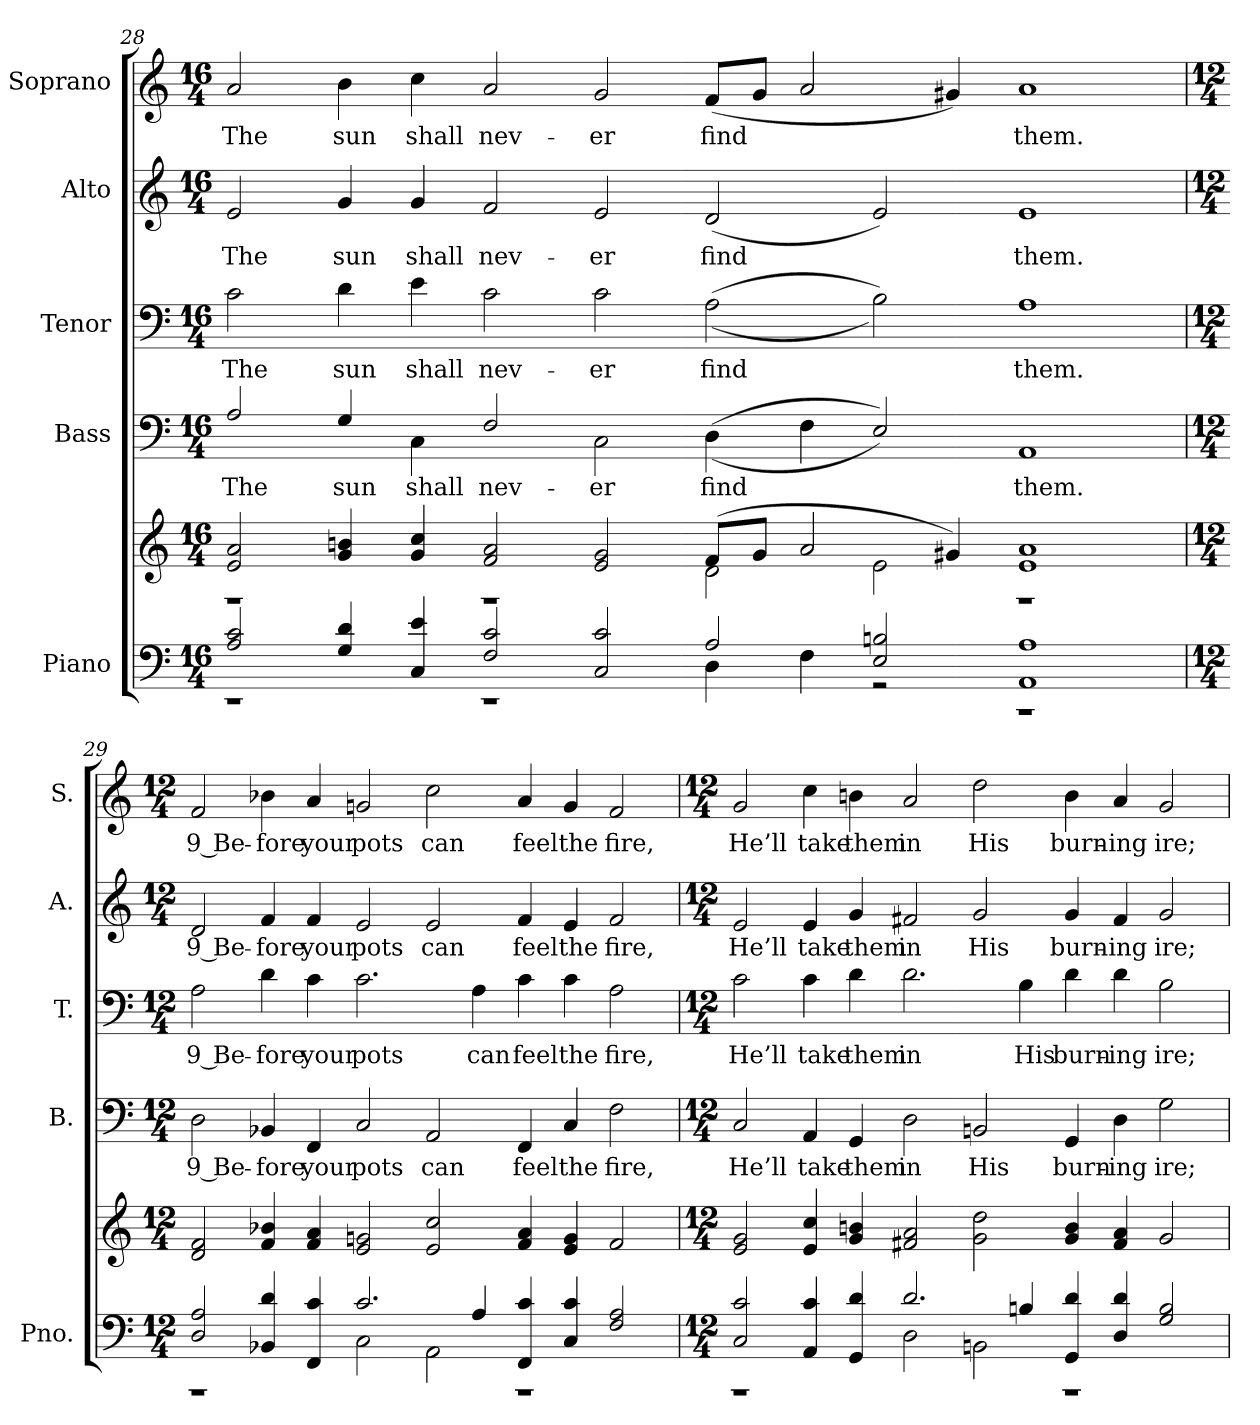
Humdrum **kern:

**kern	**kern	**kern	**text	**kern	**text	**kern	**text	**kern	**text
*part5	*part5	*part4	*part4	*part3	*part3	*part2	*part2	*part1	*part1
*staff6	*staff5	*staff4	*staff4	*staff3	*staff3	*staff2	*staff2	*staff1	*staff1
*I"Piano	*	*I"Bass	*	*I"Tenor	*	*I"Alto	*	*I"Soprano	*
*I'Pno.	*	*I'B.	*	*I'T.	*	*I'A.	*	*I'S.	*
*clefF4	*clefG2	*clefF4	*	*clefF4	*	*clefG2	*	*clefG2	*
*k[]	*k[]	*k[]	*	*k[]	*	*k[]	*	*k[]	*
*C:	*C:	*C:	*	*C:	*	*C:	*	*C:	*
*M16/4	*M16/4	*M16/4	*	*M16/4	*	*M16/4	*	*M16/4	*
=28	=28	=28	=28	=28	=28	=28	=28	=28	=28
*^	*^	*	*	*	*	*	*	*	*
!	!	!	!	!	!LO:LY:b:color=#000000	!	!	!	!	!	!
!	!	!	!	!	!	!	!LO:LY:b:color=#000000	!	!	!	!
!	!	!	!	!	!	!	!	!	!LO:LY:b:color=#000000	!	!
!	!	!	!	!	!	!	!	!	!	!	!LO:LY:b:color=#000000
2Ai/ 2ci	1r	2ei/ 2ai	1r	2Ai/	The	2ci\	The	2ei/	The	2ai/	The
!	!	!	!	!	!LO:LY:b:color=#000000	!	!	!	!	!	!
!	!	!	!	!	!	!	!LO:LY:b:color=#000000	!	!	!	!
!	!	!	!	!	!	!	!	!	!LO:LY:b:color=#000000	!	!
!	!	!	!	!	!	!	!	!	!	!	!LO:LY:b:color=#000000
4Gi/ 4di	.	4gi/ 4bni	.	4Gi/	sun	4di\	sun	4gi/	sun	4bi\	sun
!	!	!	!	!	!LO:LY:b:color=#000000	!	!	!	!	!	!
!	!	!	!	!	!	!	!LO:LY:b:color=#000000	!	!	!	!
!	!	!	!	!	!	!	!	!	!LO:LY:b:color=#000000	!	!
!	!	!	!	!	!	!	!	!	!	!	!LO:LY:b:color=#000000
4Ci/ 4ei	.	4gi/ 4cci	.	4Ci\	shall	4ei\	shall	4gi/	shall	4cci\	shall
!	!	!	!	!	!LO:LY:b:color=#000000	!	!	!	!	!	!
!	!	!	!	!	!	!	!LO:LY:b:color=#000000	!	!	!	!
!	!	!	!	!	!	!	!	!	!LO:LY:b:color=#000000	!	!
!	!	!	!	!	!	!	!	!	!	!	!LO:LY:b:color=#000000
2Fi/ 2ci	1r	2fi/ 2ai	1r	2Fi/	nev-	2ci\	nev-	2fi/	nev-	2ai/	nev-
!	!	!	!	!	!LO:LY:b:color=#000000	!	!	!	!	!	!
!	!	!	!	!	!	!	!LO:LY:b:color=#000000	!	!	!	!
!	!	!	!	!	!	!	!	!	!LO:LY:b:color=#000000	!	!
!	!	!	!	!	!	!	!	!	!	!	!LO:LY:b:color=#000000
2Ci/ 2ci	.	2ei/ 2gi	.	2Ci\	-er	2ci\	-er	2ei/	-er	2gi/	-er
!	!	!	!	!	!LO:LY:b:color=#000000	!	!	!	!	!	!
!	!	!	!	!	!	!	!LO:LY:b:color=#000000	!	!	!	!
!	!	!	!	!	!	!	!	!	!LO:LY:b:color=#000000	!	!
!	!	!	!	!	!	!	!	!	!	!	!LO:LY:b:color=#000000
2Ai/	4Di\	(8fi/L	2di\	((4Di\	find	((2Ai\	find	(2di/	find	(8fi/L	find
.	.	8gi/J	.	.	.	.	.	.	.	8gi/J	.
.	4Fi\	2ai/	.	4Fi\	.	.	.	.	.	2ai/	.
2Ei/ 2Bni	2r	.	2ei\	2Ei/))	.	2Bi\))	.	2ei/)	.	.	.
.	.	4g#Xi/)	.	.	.	.	.	.	.	4g#Xi/)	.
!	!	!	!	!	!LO:LY:b:color=#000000	!	!	!	!	!	!
!	!	!	!	!	!	!	!LO:LY:b:color=#000000	!	!	!	!
!	!	!	!	!	!	!	!	!	!LO:LY:b:color=#000000	!	!
!	!	!	!	!	!	!	!	!	!	!	!LO:LY:b:color=#000000
1AAi 1Ai	1r	1ei 1ai	1r	1AAi	them.	1Ai	them.	1ei	them.	1ai	them.
*	*	*v	*v	*	*	*	*	*	*	*	*
!!LO:PB:g=z
=29	=29	=29	=29	=29	=29	=29	=29	=29	=29	=29
*M12/4	*	*M12/4	*M12/4	*	*M12/4	*	*M12/4	*	*M12/4	*
*	*	*^	*	*	*	*	*	*	*	*
!	!	!	!	!	!LO:LY:b:color=#000000	!	!	!	!	!	!
*	*	*v	*v	*	*	*	*	*	*	*	*
*	*	*^	*	*	*	*	*	*	*	*
!	!	!	!	!	!	!	!LO:LY:b:color=#000000	!	!	!	!
*	*	*v	*v	*	*	*	*	*	*	*	*
*	*	*^	*	*	*	*	*	*	*	*
!	!	!	!	!	!	!	!	!	!LO:LY:b:color=#000000	!	!
*	*	*v	*v	*	*	*	*	*	*	*	*
*	*	*^	*	*	*	*	*	*	*	*
!	!	!	!	!	!	!	!	!	!	!	!LO:LY:b:color=#000000
*	*	*v	*v	*	*	*	*	*	*	*	*
2Di/ 2Ai	1r	2di/ 2fi	2Di\	9 Be-	2Ai\	9 Be-	2di/	9 Be-	2fi/	9 Be-
!	!	!	!	!LO:LY:b:color=#000000	!	!	!	!	!	!
!	!	!	!	!	!	!LO:LY:b:color=#000000	!	!	!	!
!	!	!	!	!	!	!	!	!LO:LY:b:color=#000000	!	!
!	!	!	!	!	!	!	!	!	!	!LO:LY:b:color=#000000
4BB-Xi/ 4di	.	4fi/ 4b-Xi	4BB-Xi/	-fore	4di\	-fore	4fi/	-fore	4b-Xi\	-fore
!	!	!	!	!LO:LY:b:color=#000000	!	!	!	!	!	!
!	!	!	!	!	!	!LO:LY:b:color=#000000	!	!	!	!
!	!	!	!	!	!	!	!	!LO:LY:b:color=#000000	!	!
!	!	!	!	!	!	!	!	!	!	!LO:LY:b:color=#000000
4FFi/ 4ci	.	4fi/ 4ai	4FFi/	your	4ci\	your	4fi/	your	4ai/	your
!	!	!	!	!LO:LY:b:color=#000000	!	!	!	!	!	!
!	!	!	!	!	!	!LO:LY:b:color=#000000	!	!	!	!
!	!	!	!	!	!	!	!	!LO:LY:b:color=#000000	!	!
!	!	!	!	!	!	!	!	!	!	!LO:LY:b:color=#000000
2.ci/	2Ci\	2ei/ 2gni	2Ci/	pots	2.ci\	pots	2ei/	pots	2gni/	pots
!	!	!	!	!LO:LY:b:color=#000000	!	!	!	!	!	!
!	!	!	!	!	!	!	!	!LO:LY:b:color=#000000	!	!
!	!	!	!	!	!	!	!	!	!	!LO:LY:b:color=#000000
.	2AAi\	2ei/ 2cci	2AAi/	can	.	.	2ei/	can	2cci\	can
!	!	!	!	!	!	!LO:LY:b:color=#000000	!	!	!	!
4Ai/	.	.	.	.	4Ai\	can	.	.	.	.
!	!	!	!	!LO:LY:b:color=#000000	!	!	!	!	!	!
!	!	!	!	!	!	!LO:LY:b:color=#000000	!	!	!	!
!	!	!	!	!	!	!	!	!LO:LY:b:color=#000000	!	!
!	!	!	!	!	!	!	!	!	!	!LO:LY:b:color=#000000
4FFi/ 4ci	1r	4fi/ 4ai	4FFi/	feel	4ci\	feel	4fi/	feel	4ai/	feel
!	!	!	!	!LO:LY:b:color=#000000	!	!	!	!	!	!
!	!	!	!	!	!	!LO:LY:b:color=#000000	!	!	!	!
!	!	!	!	!	!	!	!	!LO:LY:b:color=#000000	!	!
!	!	!	!	!	!	!	!	!	!	!LO:LY:b:color=#000000
4Ci/ 4ci	.	4ei/ 4gi	4Ci/	the	4ci\	the	4ei/	the	4gi/	the
!	!	!	!	!LO:LY:b:color=#000000	!	!	!	!	!	!
!	!	!	!	!	!	!LO:LY:b:color=#000000	!	!	!	!
!	!	!	!	!	!	!	!	!LO:LY:b:color=#000000	!	!
!	!	!	!	!	!	!	!	!	!	!LO:LY:b:color=#000000
2Fi/ 2Ai	.	2fi/	2Fi\	fire,	2Ai\	fire,	2fi/	fire,	2fi/	fire,
=30	=30	=30	=30	=30	=30	=30	=30	=30	=30	=30
*M12/4	*	*M12/4	*M12/4	*	*M12/4	*	*M12/4	*	*M12/4	*
!	!	!	!	!LO:LY:b:color=#000000	!	!	!	!	!	!
!	!	!	!	!	!	!LO:LY:b:color=#000000	!	!	!	!
!	!	!	!	!	!	!	!	!LO:LY:b:color=#000000	!	!
!	!	!	!	!	!	!	!	!	!	!LO:LY:b:color=#000000
2Ci/ 2ci	1r	2ei/ 2gi	2Ci/	He’ll	2ci\	He’ll	2ei/	He’ll	2gi/	He’ll
!	!	!	!	!LO:LY:b:color=#000000	!	!	!	!	!	!
!	!	!	!	!	!	!LO:LY:b:color=#000000	!	!	!	!
!	!	!	!	!	!	!	!	!LO:LY:b:color=#000000	!	!
!	!	!	!	!	!	!	!	!	!	!LO:LY:b:color=#000000
4AAi/ 4ci	.	4ei/ 4cci	4AAi/	take	4ci\	take	4ei/	take	4cci\	take
!	!	!	!	!LO:LY:b:color=#000000	!	!	!	!	!	!
!	!	!	!	!	!	!LO:LY:b:color=#000000	!	!	!	!
!	!	!	!	!	!	!	!	!LO:LY:b:color=#000000	!	!
!	!	!	!	!	!	!	!	!	!	!LO:LY:b:color=#000000
4GGi/ 4di	.	4gi/ 4bni	4GGi/	them	4di\	them	4gi/	them	4bni\	them
!	!	!	!	!LO:LY:b:color=#000000	!	!	!	!	!	!
!	!	!	!	!	!	!LO:LY:b:color=#000000	!	!	!	!
!	!	!	!	!	!	!	!	!LO:LY:b:color=#000000	!	!
!	!	!	!	!	!	!	!	!	!	!LO:LY:b:color=#000000
2.di/	2Di\	2f#Xi/ 2ai	2Di\	in	2.di\	in	2f#Xi/	in	2ai/	in
!	!	!	!	!LO:LY:b:color=#000000	!	!	!	!	!	!
!	!	!	!	!	!	!	!	!LO:LY:b:color=#000000	!	!
!	!	!	!	!	!	!	!	!	!	!LO:LY:b:color=#000000
.	2BBni\	2gi\ 2ddi	2BBni/	His	.	.	2gi/	His	2ddi\	His
!	!	!	!	!	!	!LO:LY:b:color=#000000	!	!	!	!
4Bni/	.	.	.	.	4Bi\	His	.	.	.	.
!	!	!	!	!LO:LY:b:color=#000000	!	!	!	!	!	!
!	!	!	!	!	!	!LO:LY:b:color=#000000	!	!	!	!
!	!	!	!	!	!	!	!	!LO:LY:b:color=#000000	!	!
!	!	!	!	!	!	!	!	!	!	!LO:LY:b:color=#000000
4GGi/ 4di	1r	4gi/ 4bi	4GGi/	burn-	4di\	burn-	4gi/	burn-	4bi\	burn-
!	!	!	!	!LO:LY:b:color=#000000	!	!	!	!	!	!
!	!	!	!	!	!	!LO:LY:b:color=#000000	!	!	!	!
!	!	!	!	!	!	!	!	!LO:LY:b:color=#000000	!	!
!	!	!	!	!	!	!	!	!	!	!LO:LY:b:color=#000000
4Di/ 4di	.	4f#i/ 4ai	4Di\	-ing	4di\	-ing	4f#i/	-ing	4ai/	-ing
!	!	!	!	!LO:LY:b:color=#000000	!	!	!	!	!	!
!	!	!	!	!	!	!LO:LY:b:color=#000000	!	!	!	!
!	!	!	!	!	!	!	!	!LO:LY:b:color=#000000	!	!
!	!	!	!	!	!	!	!	!	!	!LO:LY:b:color=#000000
2Gi/ 2Bi	.	2gi/	2Gi\	ire;	2Bi\	ire;	2gi/	ire;	2gi/	ire;
*v	*v	*	*	*	*	*	*	*	*	*
=	=	=	=	=	=	=	=	=	=
*-	*-	*-	*-	*-	*-	*-	*-	*-	*-
